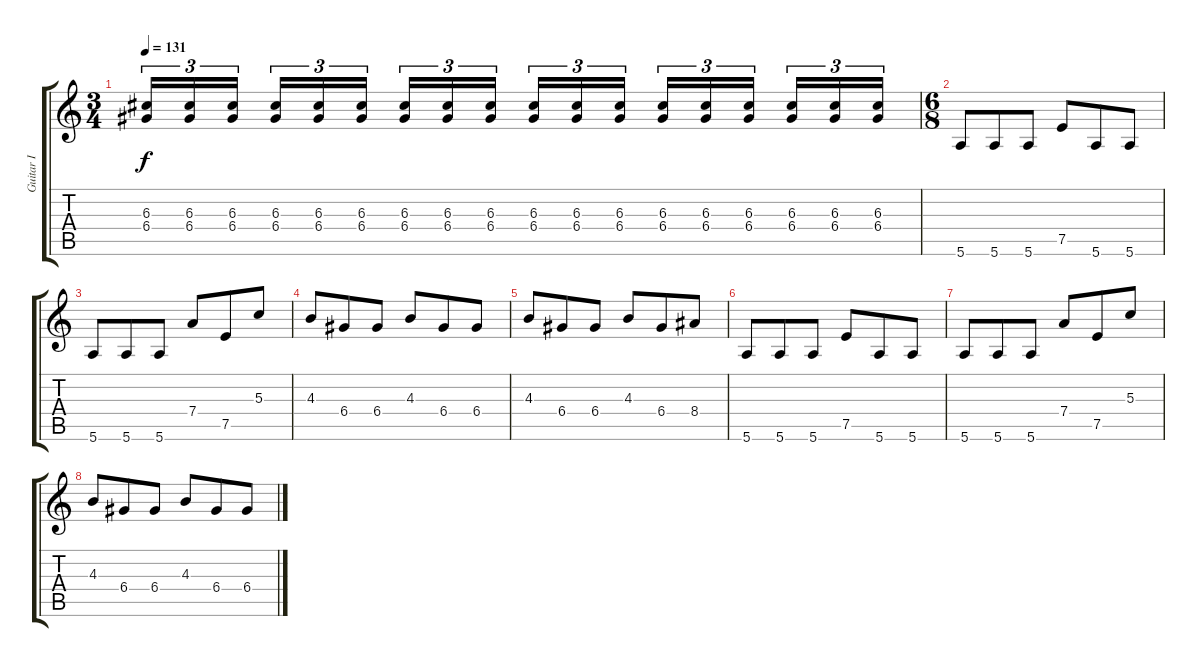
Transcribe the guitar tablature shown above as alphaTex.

\track ("Guitar I" "Guitar I") {instrument distortionguitar}
\staff {score tabs}
\tuning (E4 B3 G3 D3 A2 E2) {hide}
\ts (3 4)
\tempo 131
\clef g2
\ks c
(6.3 6.4).16{tu (3 2) dy f} (6.3 6.4).16{tu (3 2)} (6.3 6.4).16{tu (3 2)} (6.3 6.4).16{tu (3 2)} (6.3 6.4).16{tu (3 2)} (6.3 6.4).16{tu (3 2)} (6.3 6.4).16{tu (3 2)} (6.3 6.4).16{tu (3 2)} (6.3 6.4).16{tu (3 2)} (6.3 6.4).16{tu (3 2)} (6.3 6.4).16{tu (3 2)} (6.3 6.4).16{tu (3 2)} (6.3 6.4).16{tu (3 2)} (6.3 6.4).16{tu (3 2)} (6.3 6.4).16{tu (3 2)} (6.3 6.4).16{tu (3 2)} (6.3 6.4).16{tu (3 2)} (6.3 6.4).16{tu (3 2)} |
\ts (6 8)
5.6.8 5.6.8 5.6.8 7.5.8 5.6.8 5.6.8 |
5.6.8 5.6.8 5.6.8 7.4.8 7.5.8 5.3.8 |
4.3.8 6.4.8 6.4.8 4.3.8 6.4.8 6.4.8 |
4.3.8 6.4.8 6.4.8 4.3.8 6.4.8 8.4.8 |
5.6.8 5.6.8 5.6.8 7.5.8 5.6.8 5.6.8 |
5.6.8 5.6.8 5.6.8 7.4.8 7.5.8 5.3.8 |
4.3.8 6.4.8 6.4.8 4.3.8 6.4.8 6.4.8
